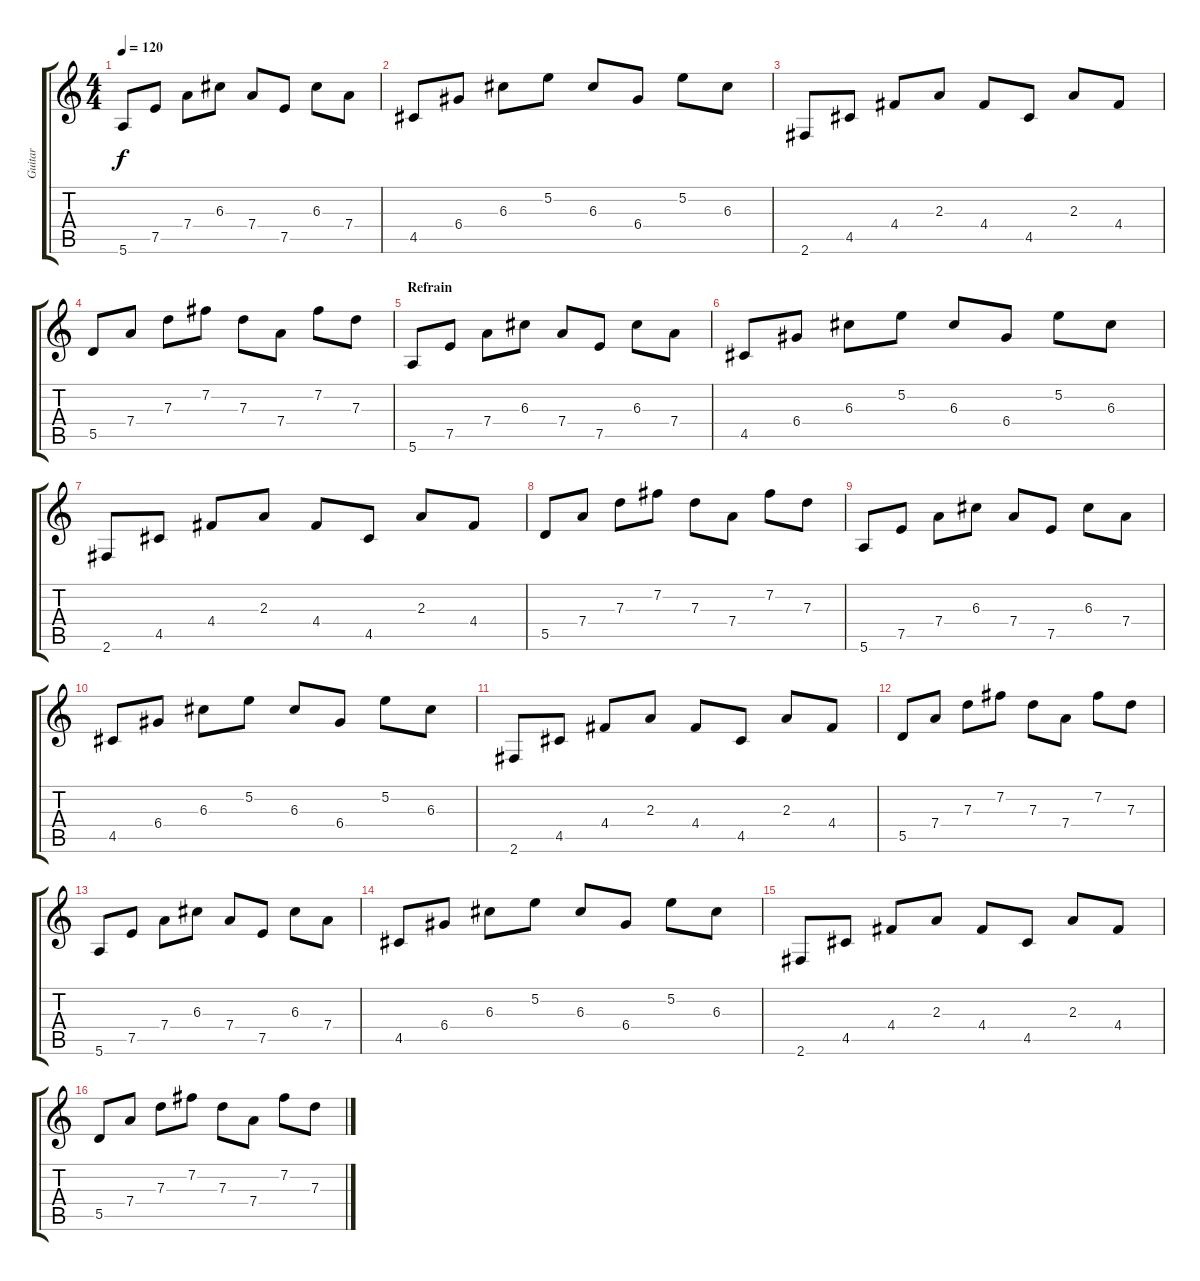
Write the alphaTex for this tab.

\track ("Guitar" "Guitar") {instrument acousticguitarsteel}
\staff {score tabs}
\tuning (E4 B3 G3 D3 A2 E2) {hide}
\ts (4 4)
\tempo 120
\clef g2
\ks c
5.6.8{dy f} 7.5.8 7.4.8 6.3.8 7.4.8 7.5.8 6.3.8 7.4.8 |
4.5.8 6.4.8 6.3.8 5.2.8 6.3.8 6.4.8 5.2.8 6.3.8 |
2.6.8 4.5.8 4.4.8 2.3.8 4.4.8 4.5.8 2.3.8 4.4.8 |
5.5.8 7.4.8 7.3.8 7.2.8 7.3.8 7.4.8 7.2.8 7.3.8 |
\section ("" "Refrain")
5.6.8 7.5.8 7.4.8 6.3.8 7.4.8 7.5.8 6.3.8 7.4.8 |
4.5.8 6.4.8 6.3.8 5.2.8 6.3.8 6.4.8 5.2.8 6.3.8 |
2.6.8 4.5.8 4.4.8 2.3.8 4.4.8 4.5.8 2.3.8 4.4.8 |
5.5.8 7.4.8 7.3.8 7.2.8 7.3.8 7.4.8 7.2.8 7.3.8 |
5.6.8 7.5.8 7.4.8 6.3.8 7.4.8 7.5.8 6.3.8 7.4.8 |
4.5.8 6.4.8 6.3.8 5.2.8 6.3.8 6.4.8 5.2.8 6.3.8 |
2.6.8 4.5.8 4.4.8 2.3.8 4.4.8 4.5.8 2.3.8 4.4.8 |
5.5.8 7.4.8 7.3.8 7.2.8 7.3.8 7.4.8 7.2.8 7.3.8 |
5.6.8 7.5.8 7.4.8 6.3.8 7.4.8 7.5.8 6.3.8 7.4.8 |
4.5.8 6.4.8 6.3.8 5.2.8 6.3.8 6.4.8 5.2.8 6.3.8 |
2.6.8 4.5.8 4.4.8 2.3.8 4.4.8 4.5.8 2.3.8 4.4.8 |
5.5.8 7.4.8 7.3.8 7.2.8 7.3.8 7.4.8 7.2.8 7.3.8
